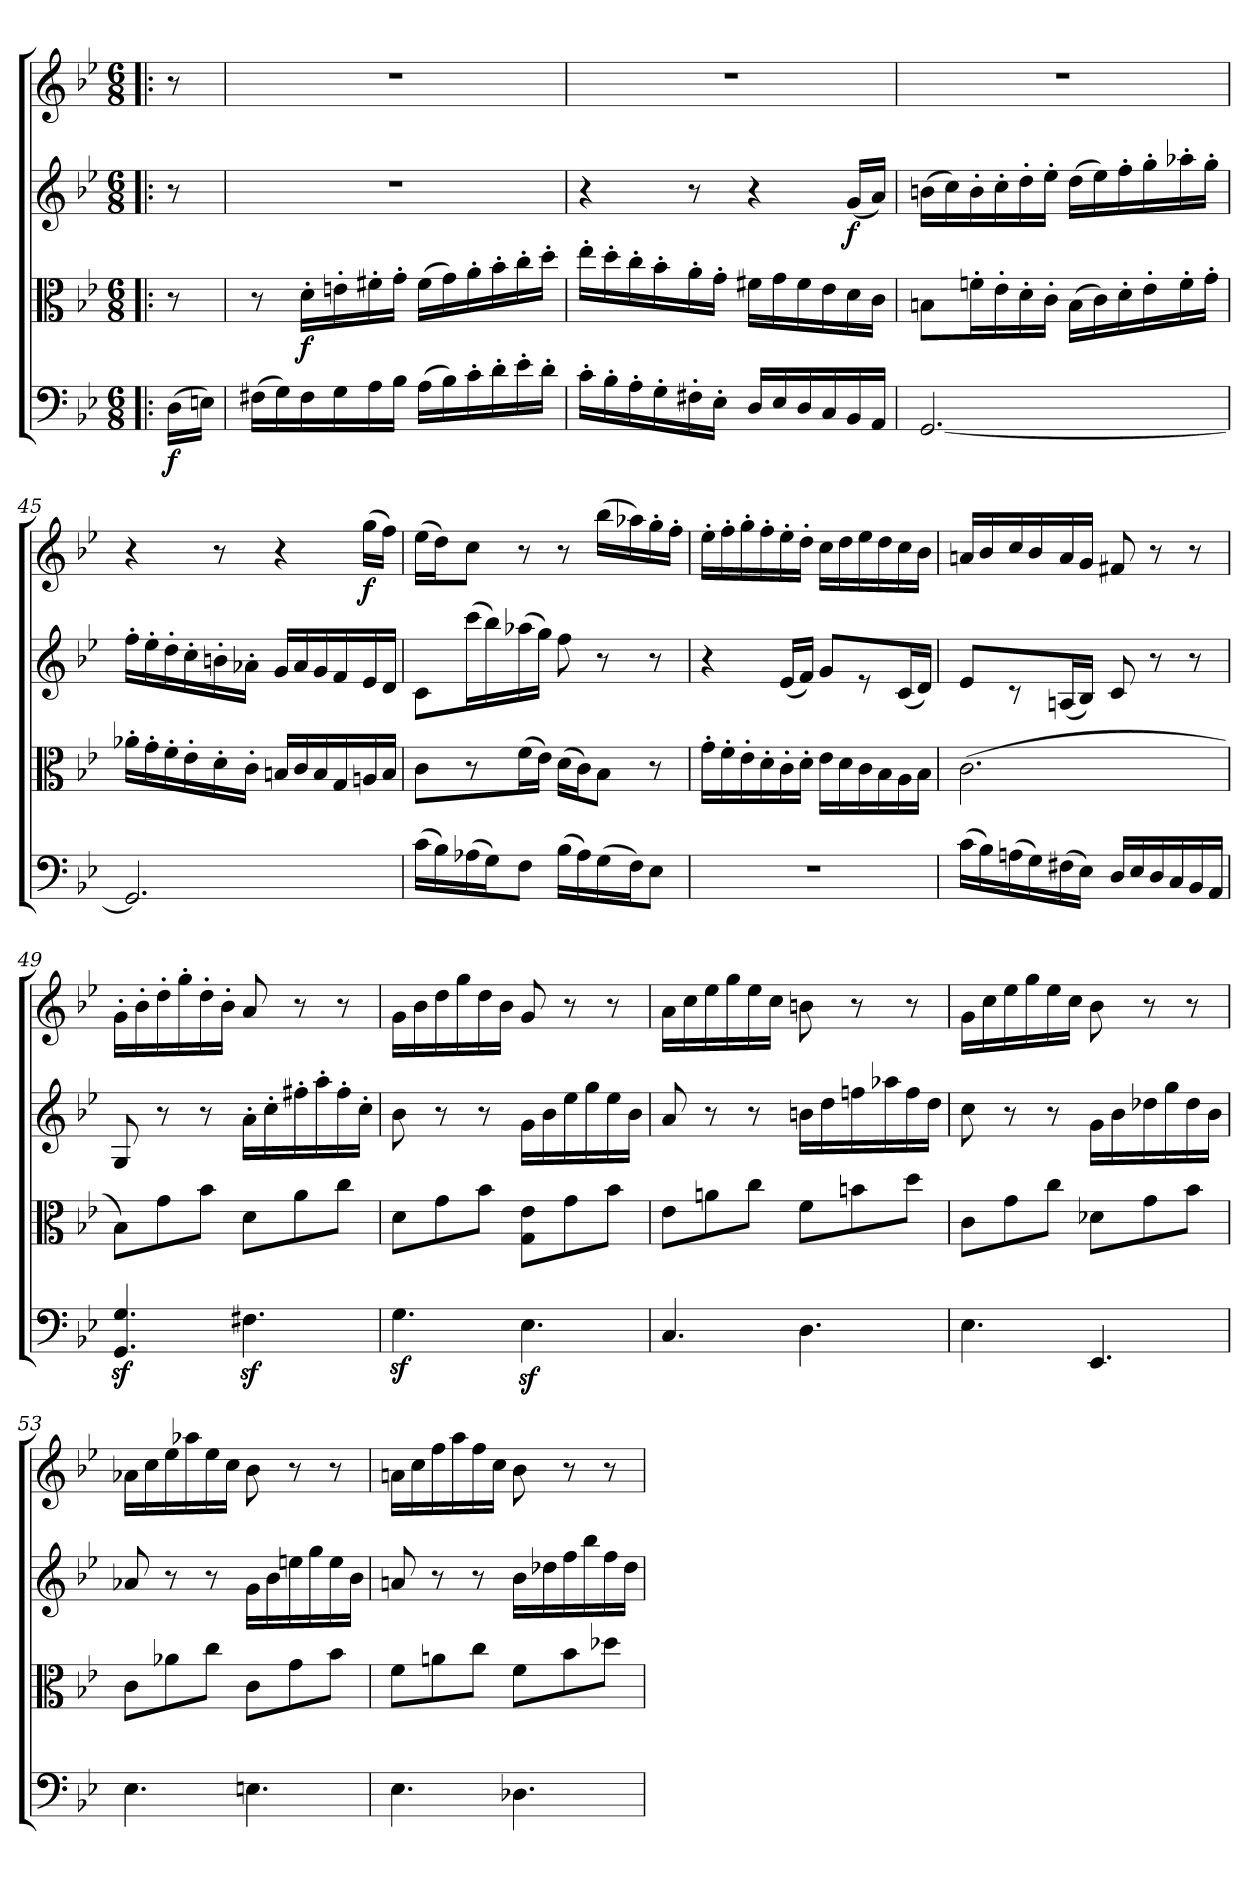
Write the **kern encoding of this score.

**kern	**dynam	**kern	**dynam	**kern	**dynam	**kern	**dynam
*part4	*part4	*part3	*part3	*part2	*part2	*part1	*part1
*staff4	*staff4	*staff3	*staff3	*staff2	*staff2	*staff1	*staff1
*clefF4	*	*clefC3	*	*clefG2	*	*clefG2	*
*k[b-e-]	*	*k[b-e-]	*	*k[b-e-]	*	*k[b-e-]	*
*B-:	*	*B-:	*	*B-:	*	*B-:	*
*M6/8	*	*M6/8	*	*M6/8	*	*M6/8	*
=!|:	=!|:	=!|:	=!|:	=!|:	=!|:	=!|:	=!|:
(16D\LL	f	8r	.	8r	.	8r	.
16En\JJ)	.	.	.	.	.	.	.
=42	=42	=42	=42	=42	=42	=42	=42
(16F#X\LL	.	8r	.	2.r	.	2.r	.
16G\)	.	.	.	.	.	.	.
16F#\	.	16d'\LL	f	.	.	.	.
16G\	.	16en'\	.	.	.	.	.
16A\	.	16f#X'\	.	.	.	.	.
16B-\JJ	.	16g'\JJ	.	.	.	.	.
(16A\LL	.	(16f#\LL	.	.	.	.	.
16B-\)	.	16g\)	.	.	.	.	.
16c'\	.	16a'\	.	.	.	.	.
16d'\	.	16b-'\	.	.	.	.	.
16e-'\	.	16cc'\	.	.	.	.	.
16d'\JJ	.	16dd'\JJ	.	.	.	.	.
=43	=43	=43	=43	=43	=43	=43	=43
16c'\LL	.	16ee-'\LL	.	4r	.	2.r	.
16B-'\	.	16dd'\	.	.	.	.	.
16A'\	.	16cc'\	.	.	.	.	.
16G'\	.	16b-'\	.	.	.	.	.
16F#X'\	.	16a'\	.	8r	.	.	.
16E-'\JJ	.	16g'\JJ	.	.	.	.	.
16D/LL	.	16f#X\LL	.	4r	.	.	.
16E-/	.	16g\	.	.	.	.	.
16D/	.	16f#\	.	.	.	.	.
16C/	.	16e-\	.	.	.	.	.
16BB-/	.	16d\	.	(16g/LL	f	.	.
16AA/JJ	.	16c\JJ	.	16a/JJ)	.	.	.
=44	=44	=44	=44	=44	=44	=44	=44
[2.GG/	.	8Bn\L	.	(16bn\LL	.	2.r	.
.	.	.	.	16cc\)	.	.	.
.	.	16fn'\L	.	16b'\	.	.	.
.	.	16e-'\	.	16cc'\	.	.	.
.	.	16d'\	.	16dd'\	.	.	.
.	.	16c'\JJ	.	16ee-'\JJ	.	.	.
.	.	(16B\LL	.	(16dd\LL	.	.	.
.	.	16c\)	.	16ee-\)	.	.	.
.	.	16d'\	.	16ff'\	.	.	.
.	.	16e-'\	.	16gg'\	.	.	.
.	.	16f'\	.	16aa-X'\	.	.	.
.	.	16g'\JJ	.	16gg'\JJ	.	.	.
=45	=45	=45	=45	=45	=45	=45	=45
2.GG/]	.	16a-X'\LL	.	16ff'\LL	.	4r	.
.	.	16g'\	.	16ee-'\	.	.	.
.	.	16f'\	.	16dd'\	.	.	.
.	.	16e-'\	.	16cc'\	.	.	.
.	.	16d'\	.	16bn'\	.	8r	.
.	.	16c'\JJ	.	16a-X'\JJ	.	.	.
.	.	16Bn/LL	.	16g/LL	.	4r	.
.	.	16c/	.	16a-/	.	.	.
.	.	16B/	.	16g/	.	.	.
.	.	16G/	.	16f/	.	.	.
.	.	16An/	.	16e-/	.	(16gg\LL	f
.	.	16B/JJ	.	16d/JJ	.	16ff\JJ)	.
=46	=46	=46	=46	=46	=46	=46	=46
(16c\LL	.	8c\L	.	8c\L	.	(16ee-\LL	.
16B-\)	.	.	.	.	.	16dd\J)	.
(16A-X\	.	8r	.	(16ccc\L	.	8cc\J	.
16G\J)	.	.	.	16bb-\)	.	.	.
8F\J	.	(16f\L	.	(16aa-X\	.	8r	.
.	.	16e-\JJ)	.	16gg\JJ)	.	.	.
(16B-\LL	.	(16d\LL	.	8ff\	.	8r	.
16A-\)	.	16c\J)	.	.	.	.	.
(16G\	.	8B-\J	.	8r	.	(16bb-\LL	.
16F\J)	.	.	.	.	.	16aa-X\)	.
8E-\J	.	8r	.	8r	.	16gg'\	.
.	.	.	.	.	.	16ff'\JJ	.
=47	=47	=47	=47	=47	=47	=47	=47
2.r	.	16g'\LL	.	4r	.	16ee-'\LL	.
.	.	16f'\	.	.	.	16ff'\	.
.	.	16e-'\	.	.	.	16gg'\	.
.	.	16d'\	.	.	.	16ff'\	.
.	.	16c'\	.	(16e-/LL	.	16ee-'\	.
.	.	16d'\JJ	.	16f/JJ)	.	16dd'\JJ	.
.	.	16e-\LL	.	8g/L	.	16cc\LL	.
.	.	16d\	.	.	.	16dd\	.
.	.	16c\	.	8r	.	16ee-\	.
.	.	16B-\	.	.	.	16dd\	.
.	.	16A\	.	(16c/L	.	16cc\	.
.	.	16B-\JJ	.	16d/JJ)	.	16b-\JJ	.
=48	=48	=48	=48	=48	=48	=48	=48
(16c\LL	.	(2.c\	.	8e-/L	.	16an/LL	.
16B-\)	.	.	.	.	.	16b-/	.
(16An\	.	.	.	8r	.	16cc/	.
16G\)	.	.	.	.	.	16b-/	.
(16F#X\	.	.	.	(16An/L	.	16a/	.
16E-\JJ)	.	.	.	16B-/JJ)	.	16g/JJ	.
16D/LL	.	.	.	8c/	.	8f#X/	.
16E-/	.	.	.	.	.	.	.
16D/	.	.	.	8r	.	8r	.
16C/	.	.	.	.	.	.	.
16BB-/	.	.	.	8r	.	8r	.
16AA/JJ	.	.	.	.	.	.	.
=49	=49	=49	=49	=49	=49	=49	=49
4.GGz/ 4.Gz/	.	8B-\L)	.	8G/	.	16g'\LL	.
.	.	.	.	.	.	16b-'\	.
.	.	8g\	.	8r	.	16dd'\	.
.	.	.	.	.	.	16gg'\	.
.	.	8b-\J	.	8r	.	16dd'\	.
.	.	.	.	.	.	16b-'\JJ	.
4.F#Xz\	.	8d\L	.	16a'\LL	.	8a/	.
.	.	.	.	16cc'\	.	.	.
.	.	8a\	.	16ff#X'\	.	8r	.
.	.	.	.	16aa'\	.	.	.
.	.	8cc\J	.	16ff#'\	.	8r	.
.	.	.	.	16cc'\JJ	.	.	.
=50	=50	=50	=50	=50	=50	=50	=50
4.Gz\	.	8d\L	.	8b-\	.	16g\LL	.
.	.	.	.	.	.	16b-\	.
.	.	8g\	.	8r	.	16dd\	.
.	.	.	.	.	.	16gg\	.
.	.	8b-\J	.	8r	.	16dd\	.
.	.	.	.	.	.	16b-\JJ	.
4.E-z\	.	8G\ 8e-\L	.	16g\LL	.	8g/	.
.	.	.	.	16b-\	.	.	.
.	.	8g\	.	16ee-\	.	8r	.
.	.	.	.	16gg\	.	.	.
.	.	8b-\J	.	16ee-\	.	8r	.
.	.	.	.	16b-\JJ	.	.	.
=51	=51	=51	=51	=51	=51	=51	=51
4.C/	.	8e-\L	.	8a/	.	16a\LL	.
.	.	.	.	.	.	16cc\	.
.	.	8an\	.	8r	.	16ee-\	.
.	.	.	.	.	.	16gg\	.
.	.	8cc\J	.	8r	.	16ee-\	.
.	.	.	.	.	.	16cc\JJ	.
4.D\	.	8f\L	.	16bn\LL	.	8bn\	.
.	.	.	.	16dd\	.	.	.
.	.	8bn\	.	16ffn\	.	8r	.
.	.	.	.	16aa-X\	.	.	.
.	.	8dd\J	.	16ff\	.	8r	.
.	.	.	.	16dd\JJ	.	.	.
=52	=52	=52	=52	=52	=52	=52	=52
4.E-\	.	8c\L	.	8cc\	.	16g\LL	.
.	.	.	.	.	.	16cc\	.
.	.	8g\	.	8r	.	16ee-\	.
.	.	.	.	.	.	16gg\	.
.	.	8cc\J	.	8r	.	16ee-\	.
.	.	.	.	.	.	16cc\JJ	.
4.EE-/	.	8d-X\L	.	16g\LL	.	8b-\	.
.	.	.	.	16b-\	.	.	.
.	.	8g\	.	16dd-X\	.	8r	.
.	.	.	.	16gg\	.	.	.
.	.	8b-\J	.	16dd-\	.	8r	.
.	.	.	.	16b-\JJ	.	.	.
=53	=53	=53	=53	=53	=53	=53	=53
4.E-\	.	8c\L	.	8a-X/	.	16a-X\LL	.
.	.	.	.	.	.	16cc\	.
.	.	8a-X\	.	8r	.	16ee-\	.
.	.	.	.	.	.	16aa-X\	.
.	.	8cc\J	.	8r	.	16ee-\	.
.	.	.	.	.	.	16cc\JJ	.
4.En\	.	8c\L	.	16g\LL	.	8b-\	.
.	.	.	.	16b-\	.	.	.
.	.	8g\	.	16een\	.	8r	.
.	.	.	.	16gg\	.	.	.
.	.	8b-\J	.	16ee\	.	8r	.
.	.	.	.	16b-\JJ	.	.	.
=54	=54	=54	=54	=54	=54	=54	=54
4.E-\	.	8f\L	.	8an/	.	16an\LL	.
.	.	.	.	.	.	16cc\	.
.	.	8an\	.	8r	.	16ff\	.
.	.	.	.	.	.	16aa\	.
.	.	8cc\J	.	8r	.	16ff\	.
.	.	.	.	.	.	16cc\JJ	.
4.D-X\	.	8f\L	.	16b-\LL	.	8b-\	.
.	.	.	.	16dd-X\	.	.	.
.	.	8b-\	.	16ff\	.	8r	.
.	.	.	.	16bb-\	.	.	.
.	.	8dd-X\J	.	16ff\	.	8r	.
.	.	.	.	16dd-\JJ	.	.	.
=	=	=	=	=	=	=	=
*-	*-	*-	*-	*-	*-	*-	*-
